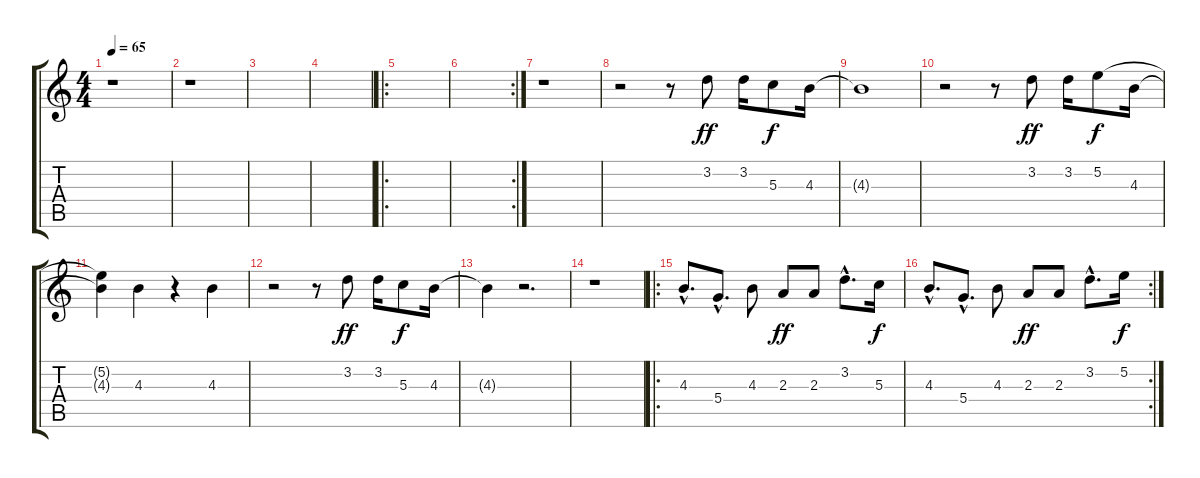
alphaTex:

\track "" {instrument acousticguitarsteel}
\staff {score tabs}
\tuning (E4 B3 G3 D3 A2 E2) {hide}
\ts (4 4)
\tempo 65
\clef g2
\ks c
r.1{dy ff instrument acousticguitarsteel} |
r.1 |
|
|
\ro
|
\rc 2
|
r.1 |
r.2 r.8 3.2.8 3.2.16 5.3.8{dy f} 4.3.16 |
4.3{t}.1 |
r.2 r.8 3.2.8{dy ff} 3.2.16 5.2.8{dy f} 4.3.16 |
(5.2{t} 4.3{t}).4 4.3.4 r.4 4.3.4 |
r.2 r.8 3.2.8{dy ff} 3.2.16 5.3.8{dy f} 4.3.16 |
4.3{t}.4 r.2{d} |
r.1 |
\ro
4.3{hac}.8{d} 5.4{hac}.8{d} 4.3.8 2.3.8{dy ff} 2.3.8 3.2{hac}.8{d} 5.3.16{dy f} |
\rc 2
4.3{hac}.8{d} 5.4{hac}.8{d} 4.3.8 2.3.8{dy ff} 2.3.8 3.2{hac}.8{d} 5.2.16{dy f}
